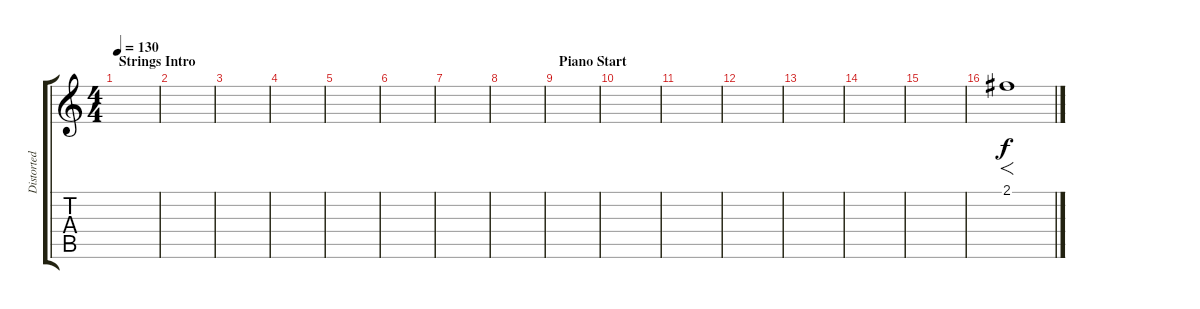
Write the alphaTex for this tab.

\track ("Distorted Guitar" "Distorted ") {instrument distortionguitar}
\staff {score tabs}
\tuning (E4 B3 G3 D3 A2 E2) {hide}
\ts (4 4)
\section ("" "Strings Intro")
\tempo 130
\clef g2
\ks c
|
|
|
|
|
|
|
|
\section ("" "Piano Start")
|
|
|
|
|
|
|
2.1.1{f}
